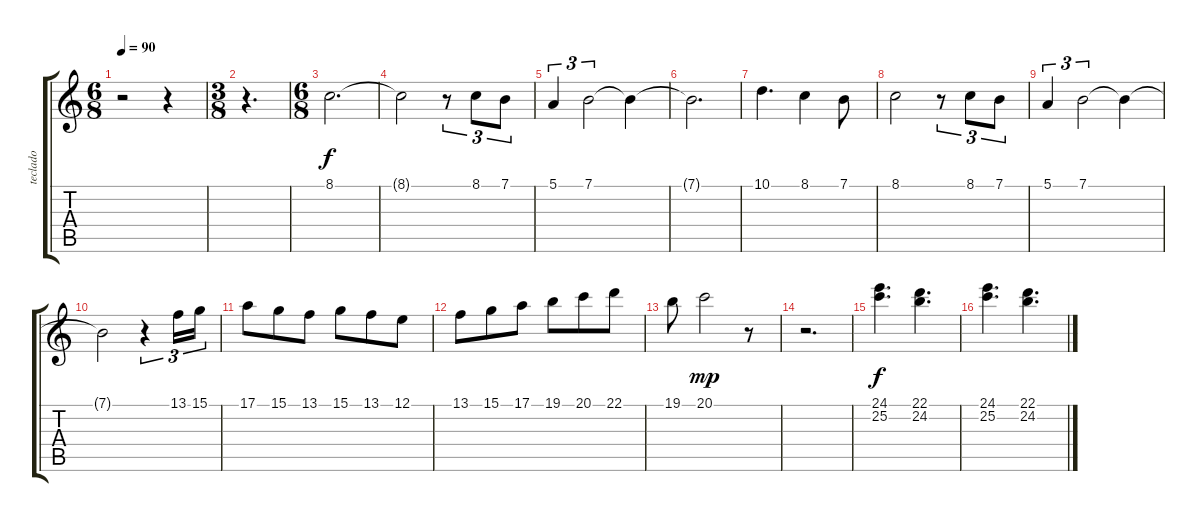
\track ("teclado" "teclado") {instrument acousticgrandpiano}
\staff {score tabs}
\tuning (E4 B3 G3 D3 A2 E2) {hide}
\ts (6 8)
\tempo 90
\clef g2
\ks c
r.2{dy f} r.4 |
\ts (3 8)
r.4{d volume 13 instrument acousticgrandpiano} |
\ts (6 8)
8.1.2{d} |
8.1{t}.2 r.8{tu (3 2)} 8.1.8{tu (3 2)} 7.1.8{tu (3 2)} |
5.1.4{tu (3 2)} 7.1.2{tu (3 2)} 7.1{t}.4 |
7.1{t}.2{d} |
10.1.4{d} 8.1.4 7.1.8 |
8.1.2 r.8{tu (3 2)} 8.1.8{tu (3 2)} 7.1.8{tu (3 2)} |
5.1.4{tu (3 2)} 7.1.2{tu (3 2)} 7.1{t}.4 |
7.1{t}.2 r.4{tu (3 2)} 13.1.16{tu (3 2)} 15.1.16{tu (3 2)} |
17.1.8 15.1.8 13.1.8 15.1.8 13.1.8 12.1.8 |
13.1.8 15.1.8 17.1.8 19.1.8 20.1.8 22.1.8 |
19.1.8 20.1.2{dy mp} r.8 |
r.2{d} |
(24.1 25.2).4{d dy f} (22.1 24.2).4{d} |
(24.1 25.2).4{d} (22.1 24.2).4{d}
